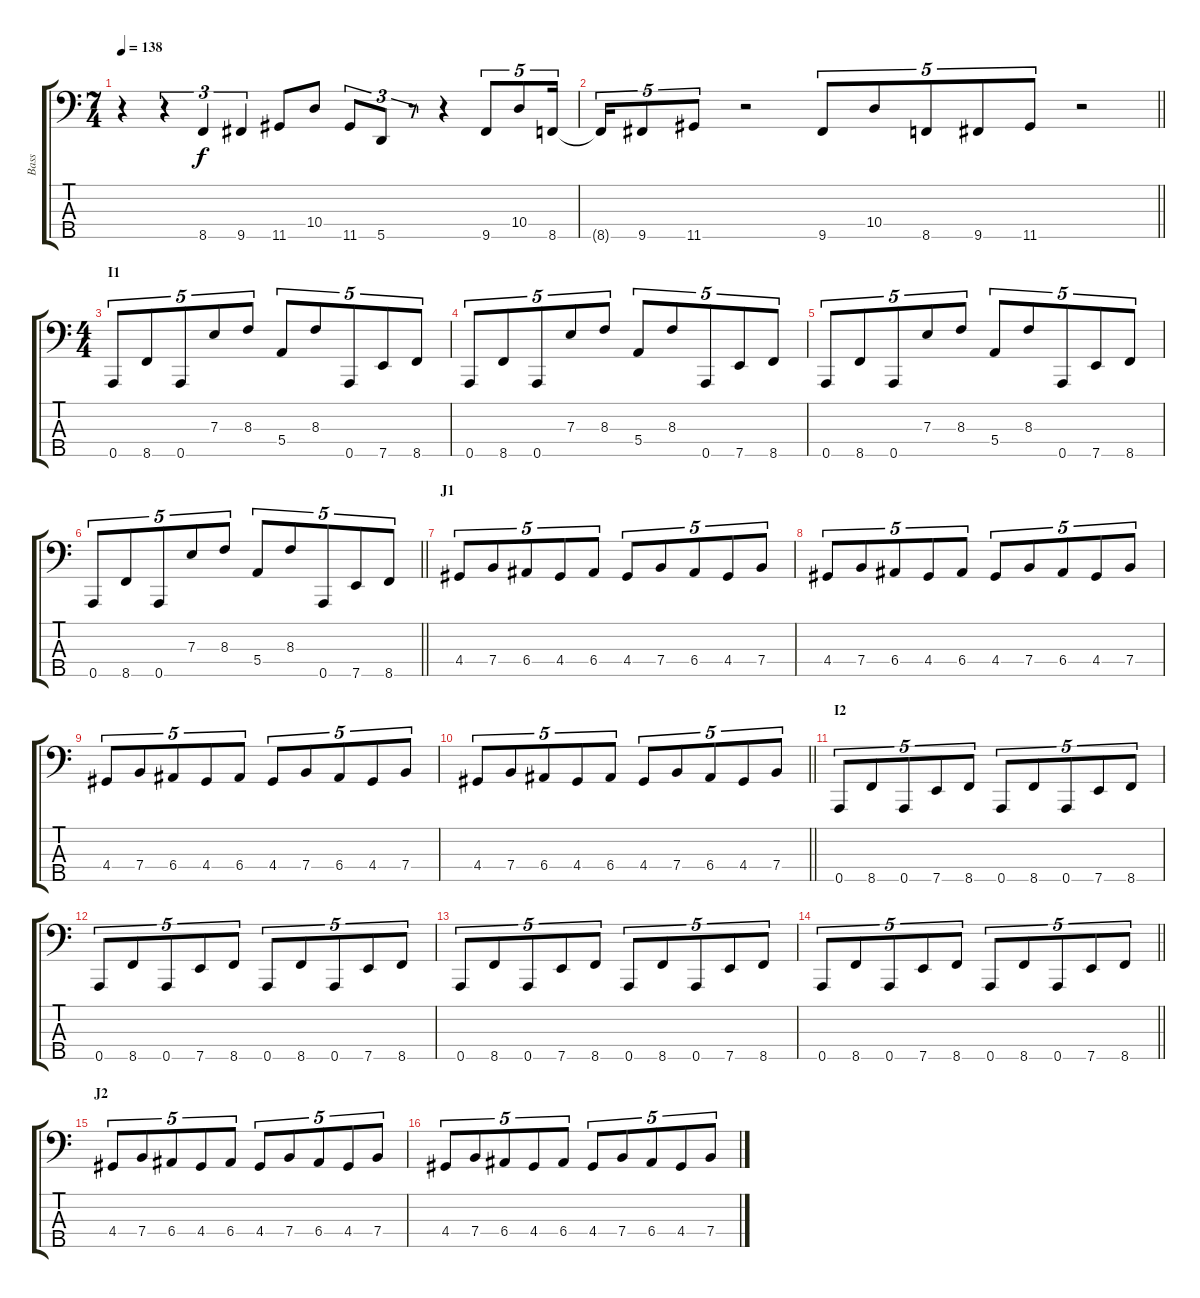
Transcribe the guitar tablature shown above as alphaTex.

\track ("Bass" "Bass") {instrument electricbassfinger}
\staff {score tabs}
\tuning (G2 D2 A1 E1 A0) {hide}
\ts (7 4)
\tempo 138
\clef f4
\ks c
r.4{dy f} r.4{tu (3 2)} 8.5.4{tu (3 2)} 9.5.4{tu (3 2)} 11.5.8 10.4.8 11.5.8{tu (3 2)} 5.5.8{tu (3 2)} r.8{tu (3 2)} r.4 9.5.8{tu (5 4)} 10.4.8{tu (5 4)} 8.5.16{tu (5 4)} |
\barLineRight lightlight
8.5{t}.16{tu (5 4)} 9.5.8{tu (5 4)} 11.5.8{tu (5 4)} r.2 9.5.8{tu (5 4)} 10.4.8{tu (5 4)} 8.5.8{tu (5 4)} 9.5.8{tu (5 4)} 11.5.8{tu (5 4)} r.2 |
\ts (4 4)
\section ("" "I1")
0.5.8{tu (5 4)} 8.5.8{tu (5 4)} 0.5.8{tu (5 4)} 7.3.8{tu (5 4)} 8.3.8{tu (5 4)} 5.4.8{tu (5 4)} 8.3.8{tu (5 4)} 0.5.8{tu (5 4)} 7.5.8{tu (5 4)} 8.5.8{tu (5 4)} |
0.5.8{tu (5 4)} 8.5.8{tu (5 4)} 0.5.8{tu (5 4)} 7.3.8{tu (5 4)} 8.3.8{tu (5 4)} 5.4.8{tu (5 4)} 8.3.8{tu (5 4)} 0.5.8{tu (5 4)} 7.5.8{tu (5 4)} 8.5.8{tu (5 4)} |
0.5.8{tu (5 4)} 8.5.8{tu (5 4)} 0.5.8{tu (5 4)} 7.3.8{tu (5 4)} 8.3.8{tu (5 4)} 5.4.8{tu (5 4)} 8.3.8{tu (5 4)} 0.5.8{tu (5 4)} 7.5.8{tu (5 4)} 8.5.8{tu (5 4)} |
\barLineRight lightlight
0.5.8{tu (5 4)} 8.5.8{tu (5 4)} 0.5.8{tu (5 4)} 7.3.8{tu (5 4)} 8.3.8{tu (5 4)} 5.4.8{tu (5 4)} 8.3.8{tu (5 4)} 0.5.8{tu (5 4)} 7.5.8{tu (5 4)} 8.5.8{tu (5 4)} |
\section ("" "J1")
4.4.8{tu (5 4)} 7.4.8{tu (5 4)} 6.4.8{tu (5 4)} 4.4.8{tu (5 4)} 6.4.8{tu (5 4)} 4.4.8{tu (5 4)} 7.4.8{tu (5 4)} 6.4.8{tu (5 4)} 4.4.8{tu (5 4)} 7.4.8{tu (5 4)} |
4.4.8{tu (5 4)} 7.4.8{tu (5 4)} 6.4.8{tu (5 4)} 4.4.8{tu (5 4)} 6.4.8{tu (5 4)} 4.4.8{tu (5 4)} 7.4.8{tu (5 4)} 6.4.8{tu (5 4)} 4.4.8{tu (5 4)} 7.4.8{tu (5 4)} |
4.4.8{tu (5 4)} 7.4.8{tu (5 4)} 6.4.8{tu (5 4)} 4.4.8{tu (5 4)} 6.4.8{tu (5 4)} 4.4.8{tu (5 4)} 7.4.8{tu (5 4)} 6.4.8{tu (5 4)} 4.4.8{tu (5 4)} 7.4.8{tu (5 4)} |
\barLineRight lightlight
4.4.8{tu (5 4)} 7.4.8{tu (5 4)} 6.4.8{tu (5 4)} 4.4.8{tu (5 4)} 6.4.8{tu (5 4)} 4.4.8{tu (5 4)} 7.4.8{tu (5 4)} 6.4.8{tu (5 4)} 4.4.8{tu (5 4)} 7.4.8{tu (5 4)} |
\section ("" "I2")
0.5.8{tu (5 4)} 8.5.8{tu (5 4)} 0.5.8{tu (5 4)} 7.5.8{tu (5 4)} 8.5.8{tu (5 4)} 0.5.8{tu (5 4)} 8.5.8{tu (5 4)} 0.5.8{tu (5 4)} 7.5.8{tu (5 4)} 8.5.8{tu (5 4)} |
0.5.8{tu (5 4)} 8.5.8{tu (5 4)} 0.5.8{tu (5 4)} 7.5.8{tu (5 4)} 8.5.8{tu (5 4)} 0.5.8{tu (5 4)} 8.5.8{tu (5 4)} 0.5.8{tu (5 4)} 7.5.8{tu (5 4)} 8.5.8{tu (5 4)} |
0.5.8{tu (5 4)} 8.5.8{tu (5 4)} 0.5.8{tu (5 4)} 7.5.8{tu (5 4)} 8.5.8{tu (5 4)} 0.5.8{tu (5 4)} 8.5.8{tu (5 4)} 0.5.8{tu (5 4)} 7.5.8{tu (5 4)} 8.5.8{tu (5 4)} |
\barLineRight lightlight
0.5.8{tu (5 4)} 8.5.8{tu (5 4)} 0.5.8{tu (5 4)} 7.5.8{tu (5 4)} 8.5.8{tu (5 4)} 0.5.8{tu (5 4)} 8.5.8{tu (5 4)} 0.5.8{tu (5 4)} 7.5.8{tu (5 4)} 8.5.8{tu (5 4)} |
\section ("" "J2")
4.4.8{tu (5 4)} 7.4.8{tu (5 4)} 6.4.8{tu (5 4)} 4.4.8{tu (5 4)} 6.4.8{tu (5 4)} 4.4.8{tu (5 4)} 7.4.8{tu (5 4)} 6.4.8{tu (5 4)} 4.4.8{tu (5 4)} 7.4.8{tu (5 4)} |
4.4.8{tu (5 4)} 7.4.8{tu (5 4)} 6.4.8{tu (5 4)} 4.4.8{tu (5 4)} 6.4.8{tu (5 4)} 4.4.8{tu (5 4)} 7.4.8{tu (5 4)} 6.4.8{tu (5 4)} 4.4.8{tu (5 4)} 7.4.8{tu (5 4)}
